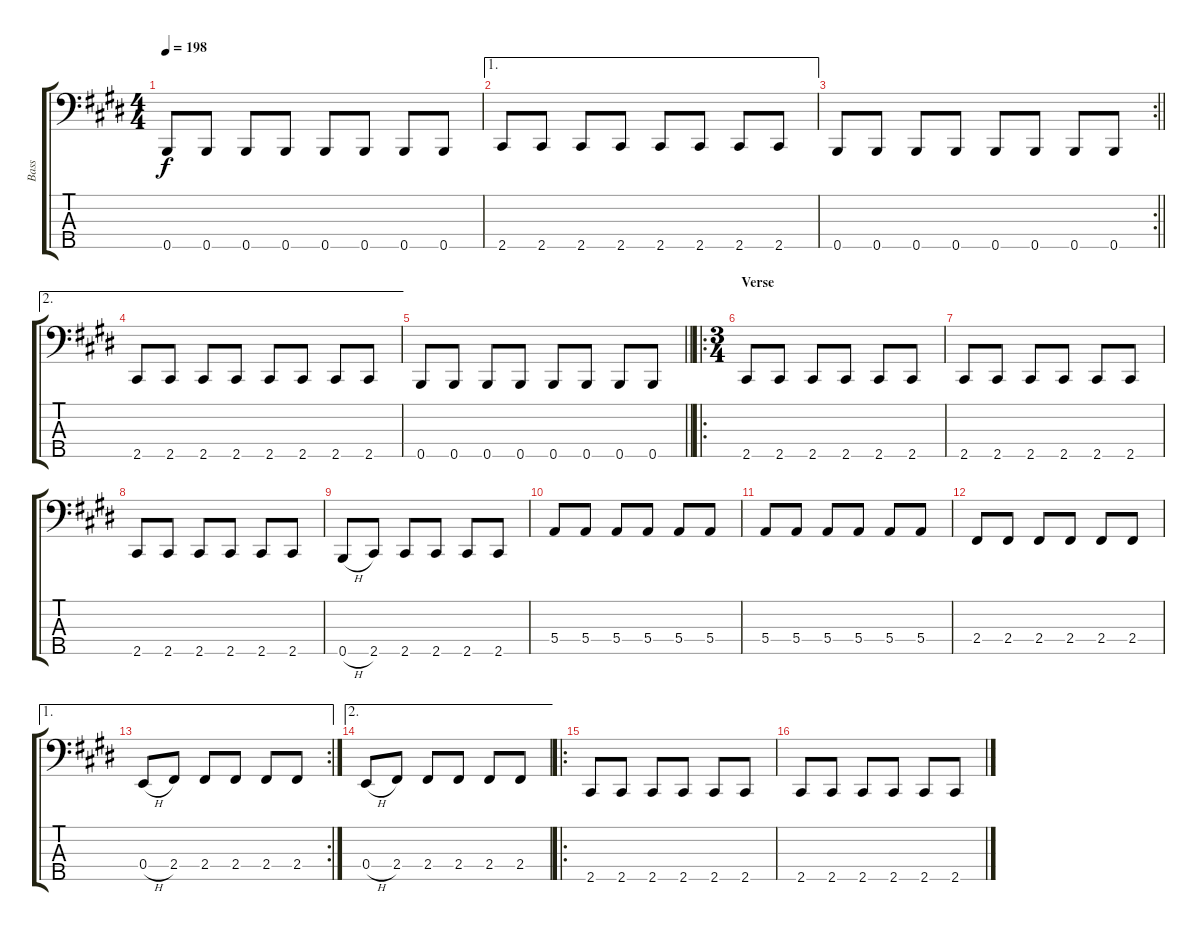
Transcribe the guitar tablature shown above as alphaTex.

\track ("Bass" "Bass") {instrument electricbassfinger}
\staff {score tabs}
\tuning (G2 D2 A1 E1 B0) {hide}
\ts (4 4)
\tempo 198
\clef f4
\ks e
0.5.8{dy f} 0.5.8 0.5.8 0.5.8 0.5.8 0.5.8 0.5.8 0.5.8 |
\ae 1
2.5.8 2.5.8 2.5.8 2.5.8 2.5.8 2.5.8 2.5.8 2.5.8 |
\rc 2
\barLineRight lightlight
0.5.8 0.5.8 0.5.8 0.5.8 0.5.8 0.5.8 0.5.8 0.5.8 |
\ae 2
2.5.8 2.5.8 2.5.8 2.5.8 2.5.8 2.5.8 2.5.8 2.5.8 |
\barLineRight lightlight
0.5.8 0.5.8 0.5.8 0.5.8 0.5.8 0.5.8 0.5.8 0.5.8 |
\ro
\ts (3 4)
\section ("" "Verse")
2.5.8 2.5.8 2.5.8 2.5.8 2.5.8 2.5.8 |
2.5.8 2.5.8 2.5.8 2.5.8 2.5.8 2.5.8 |
2.5.8 2.5.8 2.5.8 2.5.8 2.5.8 2.5.8 |
0.5{h}.8 2.5.8 2.5.8 2.5.8 2.5.8 2.5.8 |
5.4.8 5.4.8 5.4.8 5.4.8 5.4.8 5.4.8 |
5.4.8 5.4.8 5.4.8 5.4.8 5.4.8 5.4.8 |
2.4.8 2.4.8 2.4.8 2.4.8 2.4.8 2.4.8 |
\ae 1
\rc 2
0.4{h}.8 2.4.8 2.4.8 2.4.8 2.4.8 2.4.8 |
\ae 2
0.4{h}.8 2.4.8 2.4.8 2.4.8 2.4.8 2.4.8 |
\ro
2.5.8 2.5.8 2.5.8 2.5.8 2.5.8 2.5.8 |
2.5.8 2.5.8 2.5.8 2.5.8 2.5.8 2.5.8
